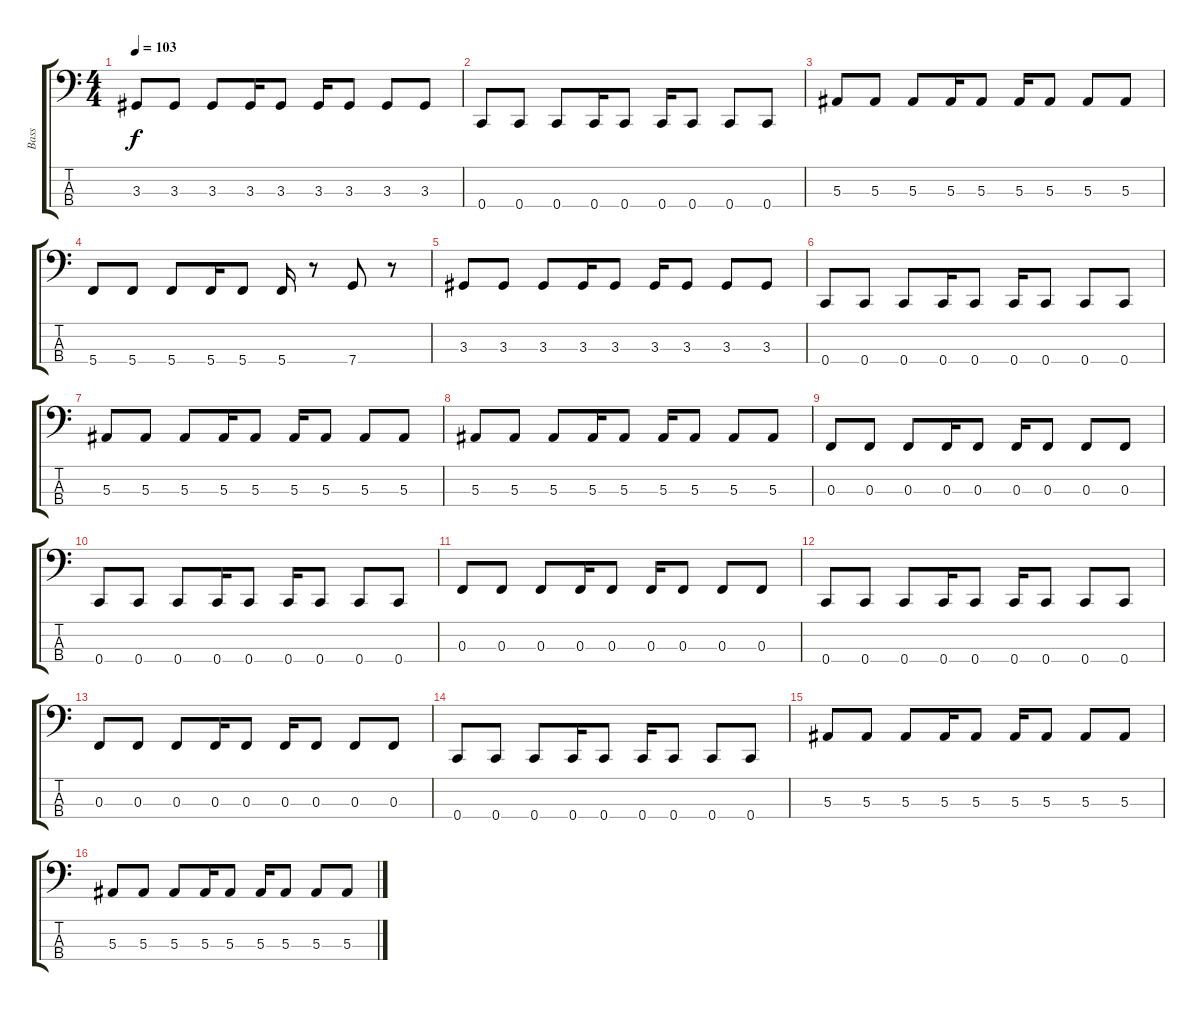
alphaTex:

\track ("Bass" "Bass") {instrument electricbassfinger}
\staff {score tabs}
\tuning (Eb2 Bb1 F1 C1) {hide}
\ts (4 4)
\tempo 103
\clef f4
\ks c
3.3.8{dy f} 3.3.8 3.3.8 3.3.16 3.3.8 3.3.16 3.3.8 3.3.8 3.3.8 |
0.4.8 0.4.8 0.4.8 0.4.16 0.4.8 0.4.16 0.4.8 0.4.8 0.4.8 |
5.3.8 5.3.8 5.3.8 5.3.16 5.3.8 5.3.16 5.3.8 5.3.8 5.3.8 |
5.4.8 5.4.8 5.4.8 5.4.16 5.4.8 5.4.16 r.8 7.4.8 r.8 |
3.3.8 3.3.8 3.3.8 3.3.16 3.3.8 3.3.16 3.3.8 3.3.8 3.3.8 |
0.4.8 0.4.8 0.4.8 0.4.16 0.4.8 0.4.16 0.4.8 0.4.8 0.4.8 |
5.3.8 5.3.8 5.3.8 5.3.16 5.3.8 5.3.16 5.3.8 5.3.8 5.3.8 |
5.3.8 5.3.8 5.3.8 5.3.16 5.3.8 5.3.16 5.3.8 5.3.8 5.3.8 |
0.3.8 0.3.8 0.3.8 0.3.16 0.3.8 0.3.16 0.3.8 0.3.8 0.3.8 |
0.4.8 0.4.8 0.4.8 0.4.16 0.4.8 0.4.16 0.4.8 0.4.8 0.4.8 |
0.3.8 0.3.8 0.3.8 0.3.16 0.3.8 0.3.16 0.3.8 0.3.8 0.3.8 |
0.4.8 0.4.8 0.4.8 0.4.16 0.4.8 0.4.16 0.4.8 0.4.8 0.4.8 |
0.3.8 0.3.8 0.3.8 0.3.16 0.3.8 0.3.16 0.3.8 0.3.8 0.3.8 |
0.4.8 0.4.8 0.4.8 0.4.16 0.4.8 0.4.16 0.4.8 0.4.8 0.4.8 |
5.3.8 5.3.8 5.3.8 5.3.16 5.3.8 5.3.16 5.3.8 5.3.8 5.3.8 |
5.3.8 5.3.8 5.3.8 5.3.16 5.3.8 5.3.16 5.3.8 5.3.8 5.3.8
